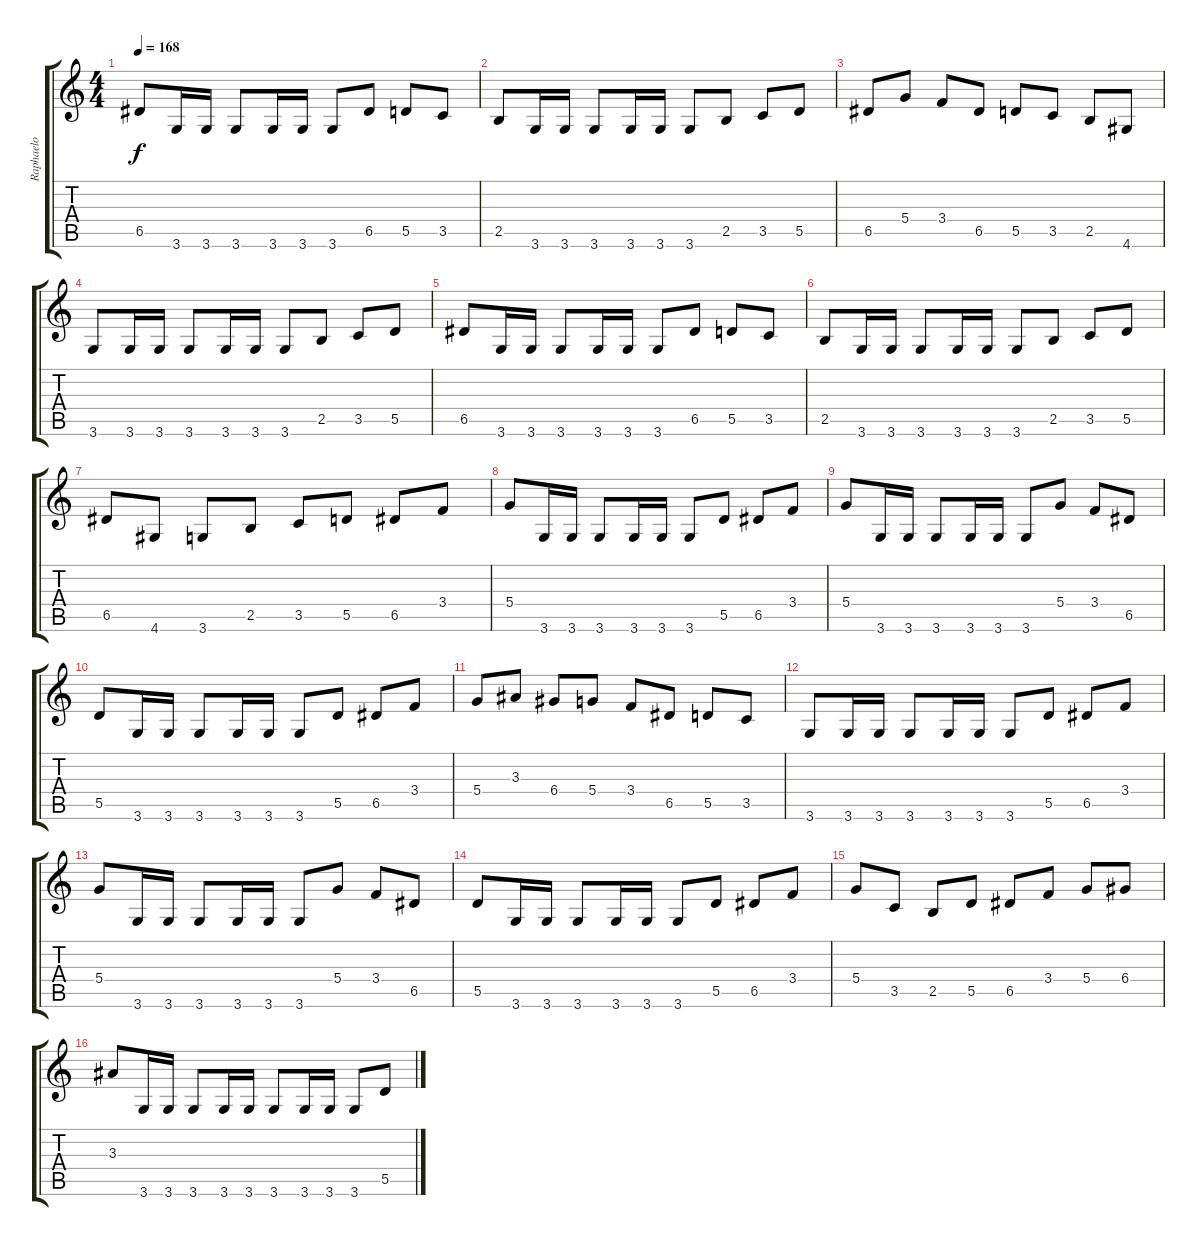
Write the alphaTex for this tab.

\track ("Raphaelo" "Raphaelo") {instrument distortionguitar}
\staff {score tabs}
\tuning (E4 B3 G3 D3 A2 E2) {hide}
\ts (4 4)
\tempo 168
\clef g2
\ks c
6.5.8{dy f} 3.6.16 3.6.16 3.6.8 3.6.16 3.6.16 3.6.8 6.5.8 5.5.8 3.5.8 |
2.5.8 3.6.16 3.6.16 3.6.8 3.6.16 3.6.16 3.6.8 2.5.8 3.5.8 5.5.8 |
6.5.8 5.4.8 3.4.8 6.5.8 5.5.8 3.5.8 2.5.8 4.6.8 |
3.6.8 3.6.16 3.6.16 3.6.8 3.6.16 3.6.16 3.6.8 2.5.8 3.5.8 5.5.8 |
6.5.8 3.6.16 3.6.16 3.6.8 3.6.16 3.6.16 3.6.8 6.5.8 5.5.8 3.5.8 |
2.5.8 3.6.16 3.6.16 3.6.8 3.6.16 3.6.16 3.6.8 2.5.8 3.5.8 5.5.8 |
6.5.8 4.6.8 3.6.8 2.5.8 3.5.8 5.5.8 6.5.8 3.4.8 |
5.4.8 3.6.16 3.6.16 3.6.8 3.6.16 3.6.16 3.6.8 5.5.8 6.5.8 3.4.8 |
5.4.8 3.6.16 3.6.16 3.6.8 3.6.16 3.6.16 3.6.8 5.4.8 3.4.8 6.5.8 |
5.5.8 3.6.16 3.6.16 3.6.8 3.6.16 3.6.16 3.6.8 5.5.8 6.5.8 3.4.8 |
5.4.8 3.3.8 6.4.8 5.4.8 3.4.8 6.5.8 5.5.8 3.5.8 |
3.6.8 3.6.16 3.6.16 3.6.8 3.6.16 3.6.16 3.6.8 5.5.8 6.5.8 3.4.8 |
5.4.8 3.6.16 3.6.16 3.6.8 3.6.16 3.6.16 3.6.8 5.4.8 3.4.8 6.5.8 |
5.5.8 3.6.16 3.6.16 3.6.8 3.6.16 3.6.16 3.6.8 5.5.8 6.5.8 3.4.8 |
5.4.8 3.5.8 2.5.8 5.5.8 6.5.8 3.4.8 5.4.8 6.4.8 |
3.3.8 3.6.16 3.6.16 3.6.8 3.6.16 3.6.16 3.6.8 3.6.16 3.6.16 3.6.8 5.5.8
